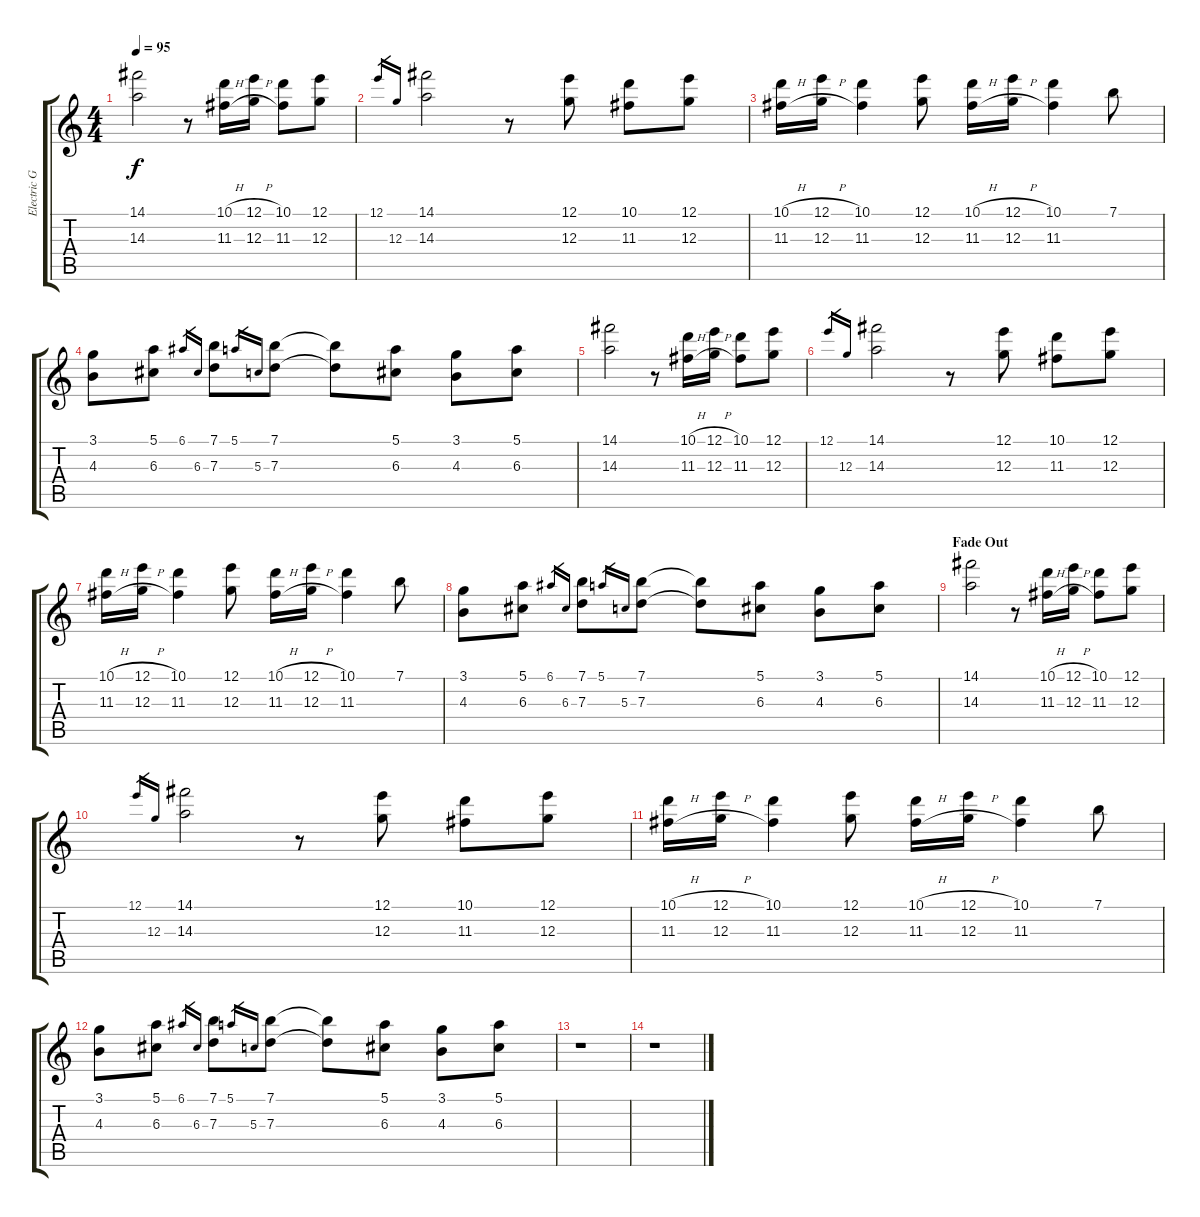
\track ("Electric Guitar 1" "Electric G") {instrument distortionguitar}
\staff {score tabs}
\tuning (E4 B3 G3 D3 A2 E2) {hide}
\ts (4 4)
\tempo 95
\clef g2
\ks c
(14.1 14.3).2{dy f} r.8 (10.1{h} 11.3{h}).16 (12.1{h} 12.3{h}).16 (10.1 11.3).8 (12.1 12.3).8 |
12.1.16{gr} 12.3.16{gr} (14.1 14.3).2 r.8 (12.1 12.3).8 (10.1 11.3).8 (12.1 12.3).8 |
(10.1{h} 11.3{h}).16 (12.1{h} 12.3{h}).16 (10.1 11.3).4 (12.1 12.3).8 (10.1{h} 11.3{h}).16 (12.1{h} 12.3{h}).16 (10.1 11.3).4 7.1.8 |
(3.1 4.3).8 (5.1 6.3).8 6.1.16{gr} 6.3.16{gr} (7.1 7.3).8 5.1.16{gr} 5.3.16{gr} (7.1 7.3).8 (7.1{t} 7.3{t}).8 (5.1 6.3).8 (3.1 4.3).8 (5.1 6.3).8 |
(14.1 14.3).2 r.8 (10.1{h} 11.3{h}).16 (12.1{h} 12.3{h}).16 (10.1 11.3).8 (12.1 12.3).8 |
12.1.16{gr} 12.3.16{gr} (14.1 14.3).2 r.8 (12.1 12.3).8 (10.1 11.3).8 (12.1 12.3).8 |
(10.1{h} 11.3{h}).16 (12.1{h} 12.3{h}).16 (10.1 11.3).4 (12.1 12.3).8 (10.1{h} 11.3{h}).16 (12.1{h} 12.3{h}).16 (10.1 11.3).4 7.1.8 |
(3.1 4.3).8 (5.1 6.3).8 6.1.16{gr} 6.3.16{gr} (7.1 7.3).8 5.1.16{gr} 5.3.16{gr} (7.1 7.3).8 (7.1{t} 7.3{t}).8 (5.1 6.3).8 (3.1 4.3).8 (5.1 6.3).8 |
\section ("" "Fade Out")
(14.1 14.3).2{volume 0} r.8 (10.1{h} 11.3{h}).16 (12.1{h} 12.3{h}).16 (10.1 11.3).8 (12.1 12.3).8 |
12.1.16{gr} 12.3.16{gr} (14.1 14.3).2 r.8 (12.1 12.3).8 (10.1 11.3).8 (12.1 12.3).8 |
(10.1{h} 11.3{h}).16 (12.1{h} 12.3{h}).16 (10.1 11.3).4 (12.1 12.3).8 (10.1{h} 11.3{h}).16 (12.1{h} 12.3{h}).16 (10.1 11.3).4 7.1.8 |
(3.1 4.3).8 (5.1 6.3).8 6.1.16{gr} 6.3.16{gr} (7.1 7.3).8 5.1.16{gr} 5.3.16{gr} (7.1 7.3).8 (7.1{t} 7.3{t}).8 (5.1 6.3).8 (3.1 4.3).8 (5.1 6.3).8 |
r.1 |
r.1
